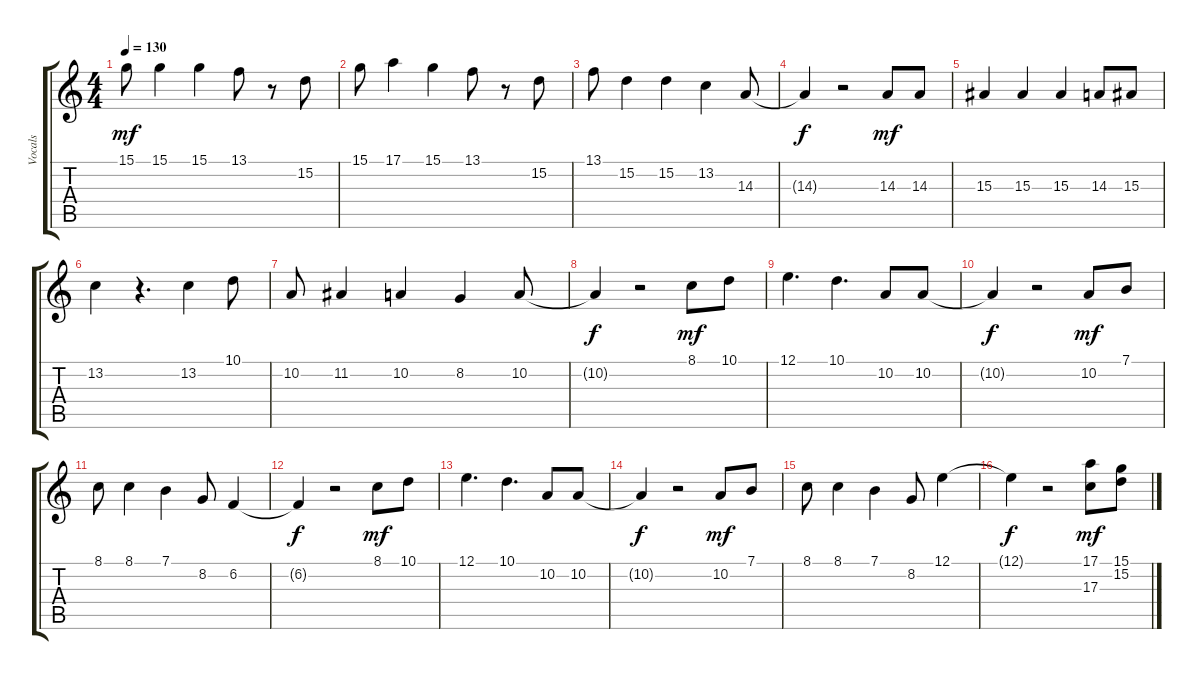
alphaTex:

\track ("Vocals" "Vocals") {instrument kalimba}
\staff {score tabs}
\tuning (E4 B3 G3 D3 A2 E2) {hide}
\ts (4 4)
\tempo 130
\clef g2
\ks c
15.1.8{dy mf} 15.1.4 15.1.4 13.1.8 r.8 15.2.8 |
15.1.8 17.1.4 15.1.4 13.1.8 r.8 15.2.8 |
13.1.8 15.2.4 15.2.4 13.2.4 14.3.8 |
14.3{t}.4{dy f} r.2 14.3.8{dy mf} 14.3.8 |
15.3.4 15.3.4 15.3.4 14.3.8 15.3.8 |
13.2.4 r.4{d} 13.2.4 10.1.8 |
10.2.8 11.2.4 10.2.4 8.2.4 10.2.8 |
10.2{t}.4{dy f} r.2 8.1.8{dy mf} 10.1.8 |
12.1.4{d} 10.1.4{d} 10.2.8 10.2.8 |
10.2{t}.4{dy f} r.2 10.2.8{dy mf} 7.1.8 |
8.1.8 8.1.4 7.1.4 8.2.8 6.2.4 |
6.2{t}.4{dy f} r.2 8.1.8{dy mf} 10.1.8 |
12.1.4{d} 10.1.4{d} 10.2.8 10.2.8 |
10.2{t}.4{dy f} r.2 10.2.8{dy mf} 7.1.8 |
8.1.8 8.1.4 7.1.4 8.2.8 12.1.4 |
12.1{t}.4{dy f} r.2 (17.1 17.3).8{dy mf} (15.1 15.2).8
